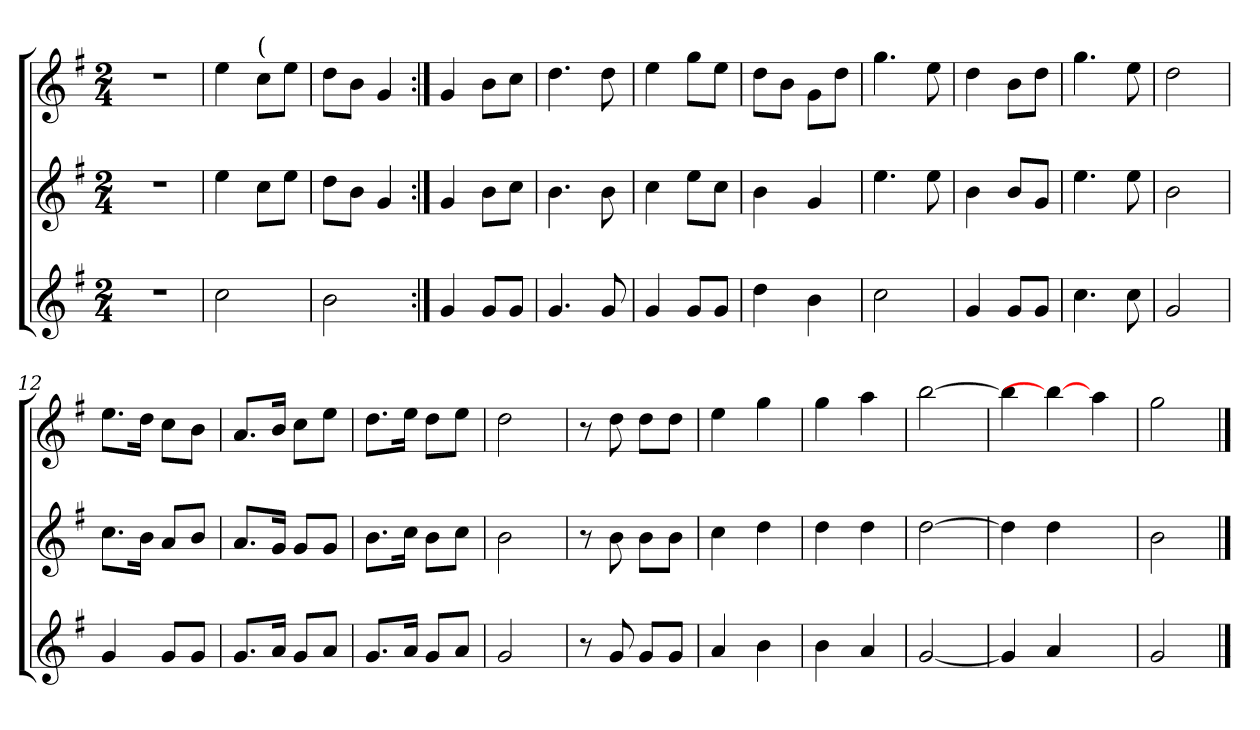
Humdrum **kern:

**kern	**kern	**kern
*part3	*part2	*part1
*staff3	*staff2	*staff1
*clefG2	*clefG2	*clefG2
*k[f#]	*k[f#]	*k[f#]
*M2/4	*M2/4	*M2/4
=1!|:	=1!|:	=1!|:
2r	2r	2r
=2	=2	=2
2cc	4ee	4ee
!	!	!LO:TX:t=(
.	8cc\L	8cc\L
.	8ee\J	8ee\J
=3	=3	=3
2b	8dd\L	8dd\L
.	8b\J	8b\J
.	4g	4g
=4:|!	=4:|!	=4:|!
4g	4g	4g
8g/L	8b\L	8b\L
8g/J	8cc\J	8cc\J
=5	=5	=5
4.g	4.b	4.dd
8g	8b	8dd
=6	=6	=6
4g	4cc	4ee
8g/L	8ee\L	8gg\L
8g/J	8cc\J	8ee\J
=7	=7	=7
4dd	4b	8dd\L
.	.	8b\J
4b	4g	8g\L
.	.	8dd\J
=8	=8	=8
2cc	4.ee	4.gg
.	8ee	8ee
=9	=9	=9
4g	4b	4dd
8g/L	8b/L	8b\L
8g/J	8g/J	8dd\J
=10	=10	=10
4.cc	4.ee	4.gg
8cc	8ee	8ee
=11	=11	=11
2g	2b	2dd
=12	=12	=12
4g	8.cc\L	8.ee\L
.	16b\Jk	16dd\Jk
8g/L	8a/L	8cc\L
8g/J	8b/J	8b\J
=13	=13	=13
8.g/L	8.a/L	8.a/L
16a/Jk	16g/Jk	16b/Jk
8g/L	8g/L	8cc\L
8a/J	8g/J	8ee\J
=14	=14	=14
8.g/L	8.b\L	8.dd\L
16a/Jk	16cc\Jk	16ee\Jk
8g/L	8b\L	8dd\L
8a/J	8cc\J	8ee\J
=15	=15	=15
2g	2b	2dd
=16	=16	=16
8r	8r	8r
8g	8b	8dd
8g/L	8b\L	8dd\L
8g/J	8b\J	8dd\J
=17	=17	=17
4a	4cc	4ee
4b	4dd	4gg
=18	=18	=18
4b	4dd	4gg
4a	4dd	4aa
=19	=19	=19
[2g	[2dd	[2bb
=20	=20	=20
4g]	4dd]	4bb]
4a	4dd	4bb_
4ryy	4ryy	4aa
=21	=21	=21
2g	2b	2gg
==	==	==
*-	*-	*-
